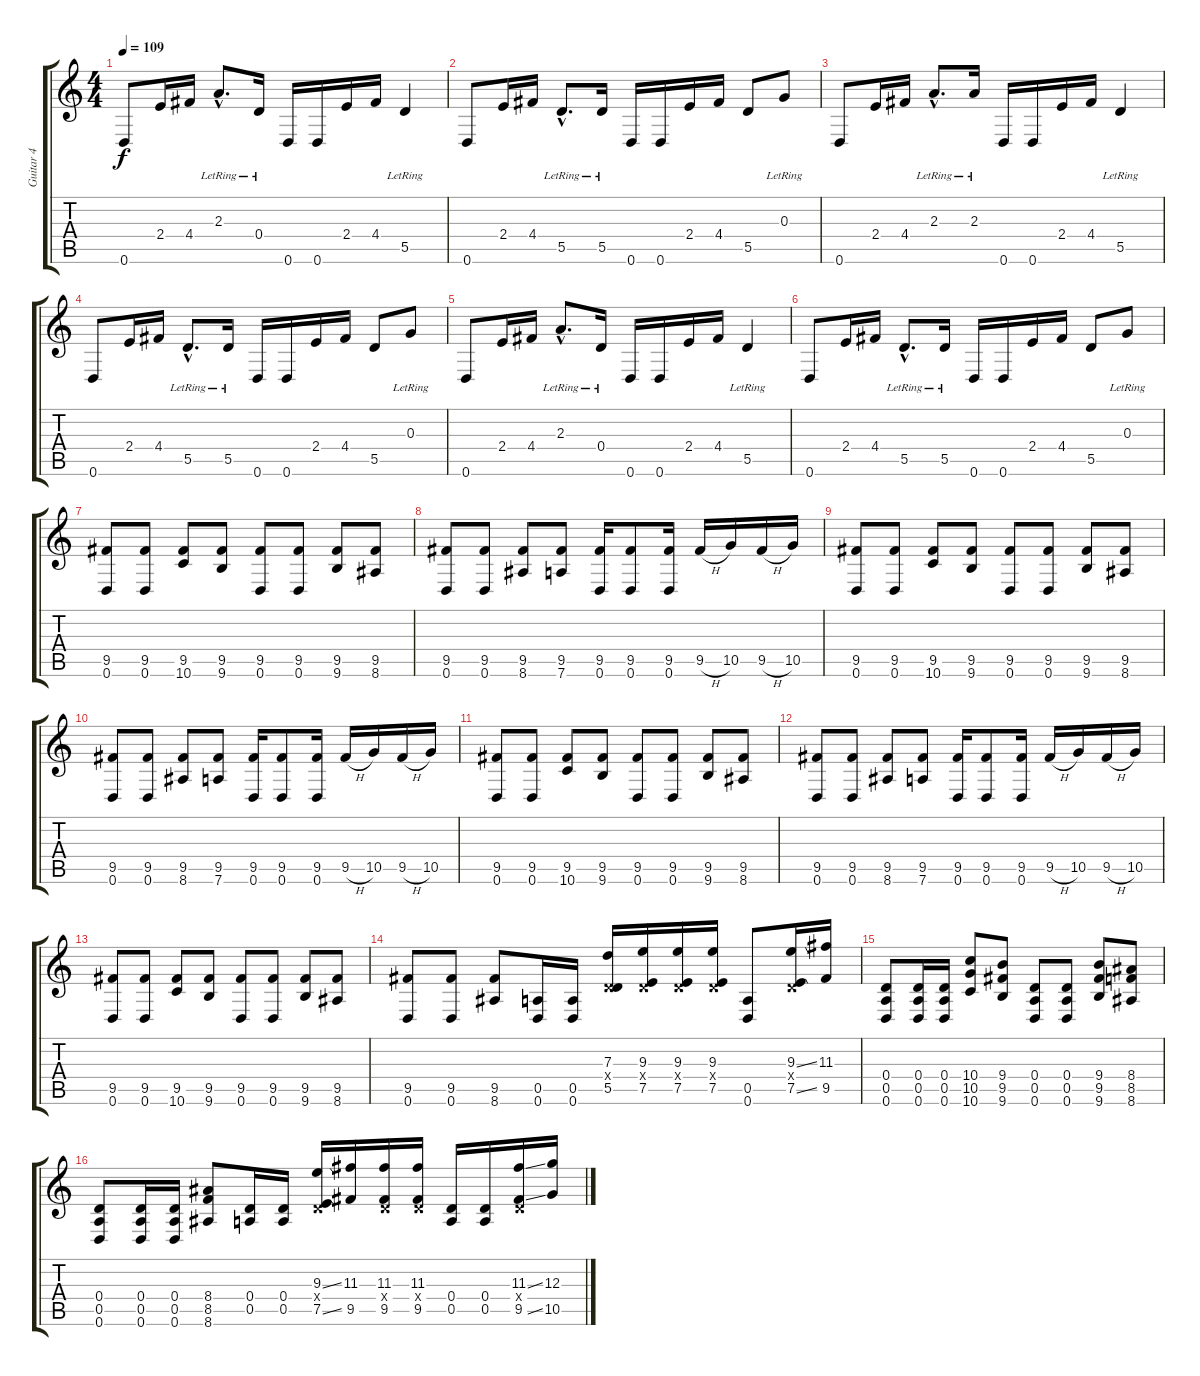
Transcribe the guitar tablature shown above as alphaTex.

\track ("Guitar 4" "Guitar 4") {instrument distortionguitar}
\staff {score tabs}
\tuning (E4 B3 G3 D3 A2 D2) {hide}
\ts (4 4)
\tempo 109
\clef g2
\ks c
0.6.8{dy f} 2.4.16 4.4.16 2.3{hac lr}.8{d} 0.4{lr}.16 0.6.16 0.6.16 2.4.16 4.4.16 5.5{lr}.4 |
0.6.8 2.4.16 4.4.16 5.5{hac lr}.8{d} 5.5{lr}.16 0.6.16 0.6.16 2.4.16 4.4.16 5.5.8 0.3{lr}.8 |
0.6.8 2.4.16 4.4.16 2.3{hac lr}.8{d} 2.3{lr}.16 0.6.16 0.6.16 2.4.16 4.4.16 5.5{lr}.4 |
0.6.8 2.4.16 4.4.16 5.5{hac lr}.8{d} 5.5{lr}.16 0.6.16 0.6.16 2.4.16 4.4.16 5.5.8 0.3{lr}.8 |
0.6.8 2.4.16 4.4.16 2.3{hac lr}.8{d} 0.4{lr}.16 0.6.16 0.6.16 2.4.16 4.4.16 5.5{lr}.4 |
0.6.8 2.4.16 4.4.16 5.5{hac lr}.8{d} 5.5{lr}.16 0.6.16 0.6.16 2.4.16 4.4.16 5.5.8 0.3{lr}.8 |
(9.5 0.6).8 (9.5 0.6).8 (9.5 10.6).8 (9.5 9.6).8 (9.5 0.6).8 (9.5 0.6).8 (9.5 9.6).8 (9.5 8.6).8 |
(9.5 0.6).8 (9.5 0.6).8 (9.5 8.6).8 (9.5 7.6).8 (9.5 0.6).16 (9.5 0.6).8 (9.5 0.6).16 9.5{h}.16 10.5.16 9.5{h}.16 10.5.16 |
(9.5 0.6).8 (9.5 0.6).8 (9.5 10.6).8 (9.5 9.6).8 (9.5 0.6).8 (9.5 0.6).8 (9.5 9.6).8 (9.5 8.6).8 |
(9.5 0.6).8 (9.5 0.6).8 (9.5 8.6).8 (9.5 7.6).8 (9.5 0.6).16 (9.5 0.6).8 (9.5 0.6).16 9.5{h}.16 10.5.16 9.5{h}.16 10.5.16 |
(9.5 0.6).8 (9.5 0.6).8 (9.5 10.6).8 (9.5 9.6).8 (9.5 0.6).8 (9.5 0.6).8 (9.5 9.6).8 (9.5 8.6).8 |
(9.5 0.6).8 (9.5 0.6).8 (9.5 8.6).8 (9.5 7.6).8 (9.5 0.6).16 (9.5 0.6).8 (9.5 0.6).16 9.5{h}.16 10.5.16 9.5{h}.16 10.5.16 |
(9.5 0.6).8 (9.5 0.6).8 (9.5 10.6).8 (9.5 9.6).8 (9.5 0.6).8 (9.5 0.6).8 (9.5 9.6).8 (9.5 8.6).8 |
(9.5 0.6).8 (9.5 0.6).8 (9.5 8.6).8 (0.5 0.6).16 (0.5 0.6).16 (7.3 0.4{x} 5.5).16 (9.3 0.4{x} 7.5).16 (9.3 0.4{x} 7.5).16 (9.3 0.4{x} 7.5).16 (0.5 0.6).8 (9.3{ss} 0.4{x} 7.5{ss}).16 (11.3 9.5).16 |
(0.4 0.5 0.6).8 (0.4 0.5 0.6).16 (0.4 0.5 0.6).16 (10.4 10.5 10.6).8 (9.4 9.5 9.6).8 (0.4 0.5 0.6).8 (0.4 0.5 0.6).8 (9.4 9.5 9.6).8 (8.4 8.5 8.6).8 |
(0.4 0.5 0.6).8 (0.4 0.5 0.6).16 (0.4 0.5 0.6).16 (8.4 8.5 8.6).8 (0.4 0.5).16 (0.4 0.5).16 (9.3{ss} 0.4{x} 7.5{ss}).16 (11.3 9.5).16 (11.3 0.4{x} 9.5).16 (11.3 0.4{x} 9.5).16 (0.4 0.5).16 (0.4 0.5).16 (11.3{ss} 0.4{x} 9.5{ss}).16 (12.3 10.5).16
